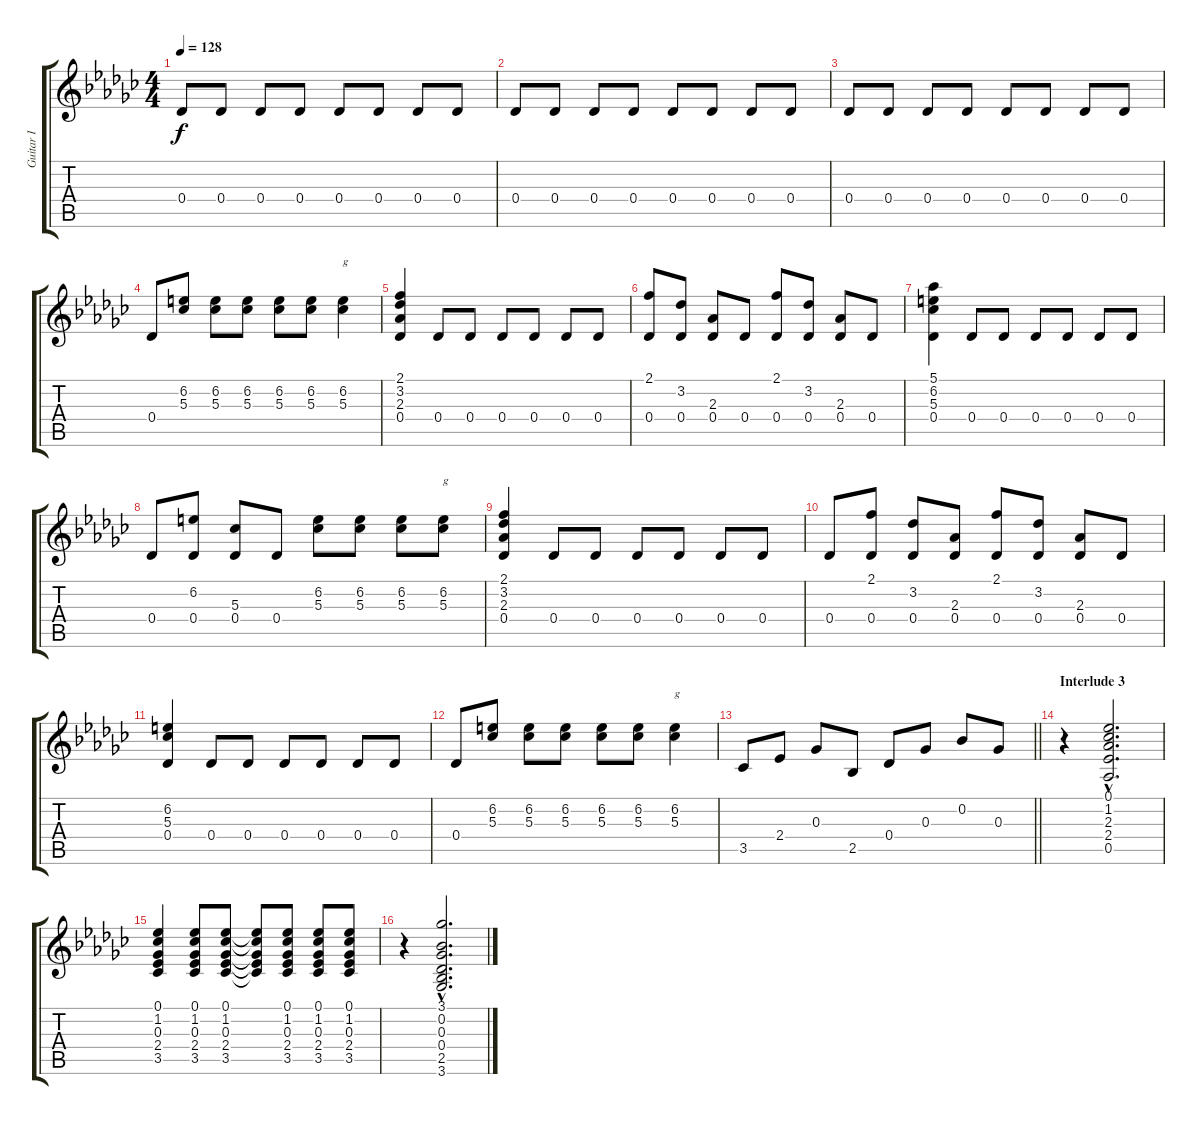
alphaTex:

\track ("Guitar I" "Guitar I") {instrument electricguitarjazz}
\staff {score tabs}
\tuning (Eb4 Bb3 Gb3 Db3 Ab2 Eb2) {hide}
\ts (4 4)
\tempo 128
\clef g2
\ks gb
0.4.8{dy f} 0.4.8 0.4.8 0.4.8 0.4.8 0.4.8 0.4.8 0.4.8 |
0.4.8 0.4.8 0.4.8 0.4.8 0.4.8 0.4.8 0.4.8 0.4.8 |
0.4.8 0.4.8 0.4.8 0.4.8 0.4.8 0.4.8 0.4.8 0.4.8 |
0.4.8 (6.2 5.3).8 (6.2 5.3).8 (6.2 5.3).8 (6.2 5.3).8 (6.2 5.3).8 (6.2 5.3).4{txt "g"} |
(2.1 3.2 2.3 0.4).4 0.4.8 0.4.8 0.4.8 0.4.8 0.4.8 0.4.8 |
(2.1 0.4).8 (3.2 0.4).8 (2.3 0.4).8 0.4.8 (2.1 0.4).8 (3.2 0.4).8 (2.3 0.4).8 0.4.8 |
(5.1 6.2 5.3 0.4).4 0.4.8 0.4.8 0.4.8 0.4.8 0.4.8 0.4.8 |
0.4.8 (6.2 0.4).8 (5.3 0.4).8 0.4.8 (6.2 5.3).8 (6.2 5.3).8 (6.2 5.3).8 (6.2 5.3).8{txt "g"} |
(2.1 3.2 2.3 0.4).4 0.4.8 0.4.8 0.4.8 0.4.8 0.4.8 0.4.8 |
0.4.8 (2.1 0.4).8 (3.2 0.4).8 (2.3 0.4).8 (2.1 0.4).8 (3.2 0.4).8 (2.3 0.4).8 0.4.8 |
(6.2 5.3 0.4).4 0.4.8 0.4.8 0.4.8 0.4.8 0.4.8 0.4.8 |
0.4.8 (6.2 5.3).8 (6.2 5.3).8 (6.2 5.3).8 (6.2 5.3).8 (6.2 5.3).8 (6.2 5.3).4{txt "g"} |
\barLineRight lightlight
3.5.8 2.4.8 0.3.8 2.5.8 0.4.8 0.3.8 0.2.8 0.3.8 |
\section ("" "Interlude 3")
r.4 (0.1{hac} 1.2{hac} 2.3{hac} 2.4{hac} 0.5{hac}).2{d} |
(0.1 1.2 0.3 2.4 3.5).4 (0.1 1.2 0.3 2.4 3.5).8 (0.1 1.2 0.3 2.4 3.5).8 (0.1{t} 1.2{t} 0.3{t} 2.4{t} 3.5{t}).8 (0.1 1.2 0.3 2.4 3.5).8 (0.1 1.2 0.3 2.4 3.5).8 (0.1 1.2 0.3 2.4 3.5).8 |
r.4 (3.1{hac} 0.2{hac} 0.3{hac} 0.4{hac} 2.5{hac} 3.6{hac}).2{d}
